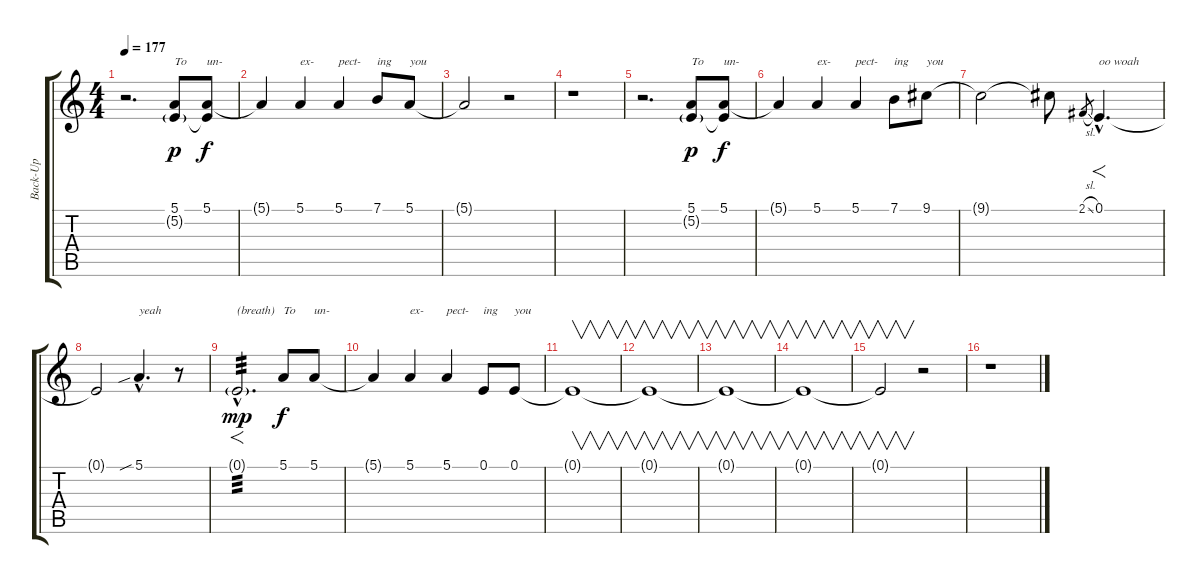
\track ("Back-Up" "Back-Up") {instrument baritonesax}
\staff {score tabs}
\tuning (E4 B3 G3 D3 A2 D2) {hide}
\ts (4 4)
\tempo 177
\clef g2
\ks c
r.2{d dy f} (5.1 5.2{g}).8{txt "To" dy p} (5.1 5.2{t}).8{txt "un-" dy f} |
5.1{t}.4 5.1.4{txt "ex-"} 5.1.4{txt "pect-"} 7.1.8{txt "ing"} 5.1.8{txt "you"} |
5.1{t}.2 r.2 |
r.1 |
r.2{d} (5.1 5.2{g}).8{txt "To" dy p} (5.1 5.2{t}).8{txt "un-" dy f} |
5.1{t}.4 5.1.4{txt "ex-"} 5.1.4{txt "pect-"} 7.1.8{txt "ing"} 9.1.8{txt "you"} |
9.1{t}.2 9.1{t}.8 2.1{sl}.8{gr} 0.1{hac}.4{f d txt "oo woah"} |
0.1{t}.2 5.1{sib hac}.4{d txt "yeah"} r.8 |
0.1{g hac}.2{f d txt "(breath)" tp 3 dy mp} 5.1.8{txt "To" dy f} 5.1.8{txt "un-"} |
5.1{t}.4 5.1.4{txt "ex-"} 5.1.4{txt "pect-"} 0.1.8{txt "ing"} 0.1.8{txt "you"} |
0.1{t}.1{v volume 6} |
0.1{t}.1{v} |
0.1{t}.1{v volume 0} |
0.1{t}.1{v} |
0.1{t}.2{v} r.2 |
r.1
